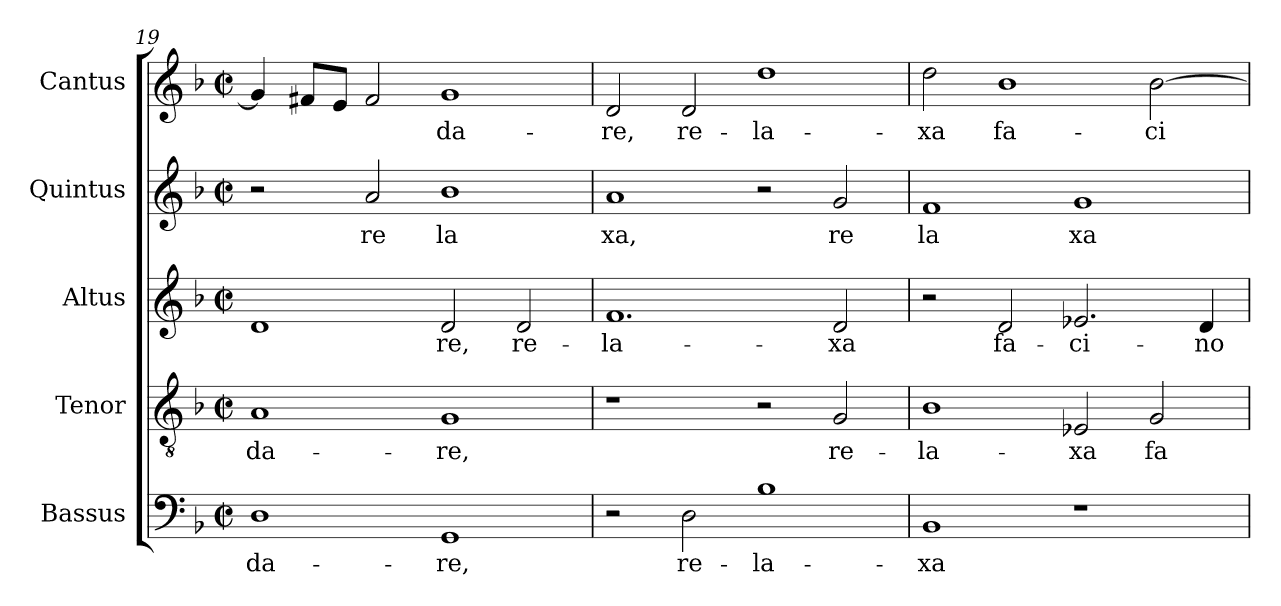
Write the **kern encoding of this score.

**kern	**text	**kern	**text	**kern	**text	**kern	**text	**kern	**text
*part5	*part5	*part4	*part4	*part3	*part3	*part2	*part2	*part1	*part1
*staff5	*staff5	*staff4	*staff4	*staff3	*staff3	*staff2	*staff2	*staff1	*staff1
*I"Bassus	*	*I"Tenor	*	*I"Altus	*	*I"Quintus	*	*I"Cantus	*
*clefF4	*	*clefGv2	*	*clefG2	*	*clefG2	*	*clefG2	*
*k[b-]	*	*k[b-]	*	*k[b-]	*	*k[b-]	*	*k[b-]	*
*F:	*	*F:	*	*F:	*	*F:	*	*F:	*
*M2/2	*	*M2/2	*	*M2/2	*	*M2/2	*	*M2/2	*
*met(c|)	*	*met(c|)	*	*met(c|)	*	*met(c|)	*	*met(c|)	*
=19	=19	=19	=19	=19	=19	=19	=19	=19	=19
!	!LO:LY:b:cj	!	!LO:LY:b:cj	!	!	!	!	!	!
1D	-da-	1A	-da-	1d	.	2r	.	4g/]	.
.	.	.	.	.	.	.	.	8f#/L	.
.	.	.	.	.	.	.	.	8e/J	.
!	!	!	!	!	!	!	!LO:LY:b:cj	!	!
.	.	.	.	.	.	2a/	re	2f#/	.
!	!LO:LY:b:cj	!	!LO:LY:b:cj	!	!LO:LY:b:cj	!	!LO:LY:b:cj	!	!LO:LY:b:cj
1GG	-re,	1G	-re,	2d/	-re,	1b-	la	1g	-da-
!	!	!	!	!	!LO:LY:b:cj	!	!	!	!
.	.	.	.	2d/	re-	.	.	.	.
=20	=20	=20	=20	=20	=20	=20	=20	=20	=20
!	!	!	!	!	!LO:LY:b:cj	!	!LO:LY:b:cj	!	!LO:LY:b:cj
2r	.	1r	.	1.f	-la-	1a	xa,	2d/	-re,
!	!LO:LY:b:cj	!	!	!	!	!	!	!	!LO:LY:b:cj
2D\	re-	.	.	.	.	.	.	2d/	re-
!	!LO:LY:b:cj	!	!	!	!	!	!	!	!LO:LY:b:cj
1B-	-la-	2r	.	.	.	2r	.	1dd	-la-
!	!	!	!LO:LY:b:cj	!	!LO:LY:b:cj	!	!LO:LY:b:cj	!	!
.	.	2G/	re-	2d/	-xa	2g/	re	.	.
=21	=21	=21	=21	=21	=21	=21	=21	=21	=21
!	!LO:LY:b:cj	!	!LO:LY:b:cj	!	!	!	!LO:LY:b:cj	!	!LO:LY:b:cj
1BB-	-xa	1B-	-la-	2r	.	1f	la	2dd\	-xa
!	!	!	!	!	!LO:LY:b:cj	!	!	!	!LO:LY:b:cj
.	.	.	.	2d/	fa-	.	.	1b-	fa-
!	!	!	!LO:LY:b:cj	!	!LO:LY:b:cj	!	!LO:LY:b:cj	!	!
1r	.	2E-X/	-xa	2.e-X/	-ci-	1g	xa	.	.
!	!	!	!LO:LY:b:cj	!	!	!	!	!	!LO:LY:b:cj
.	.	2G/	fa-	.	.	.	.	[>2b-\	-ci-
!	!	!	!	!	!LO:LY:b:cj	!	!	!	!
.	.	.	.	4d/	-no-	.	.	.	.
=	=	=	=	=	=	=	=	=	=
*-	*-	*-	*-	*-	*-	*-	*-	*-	*-
